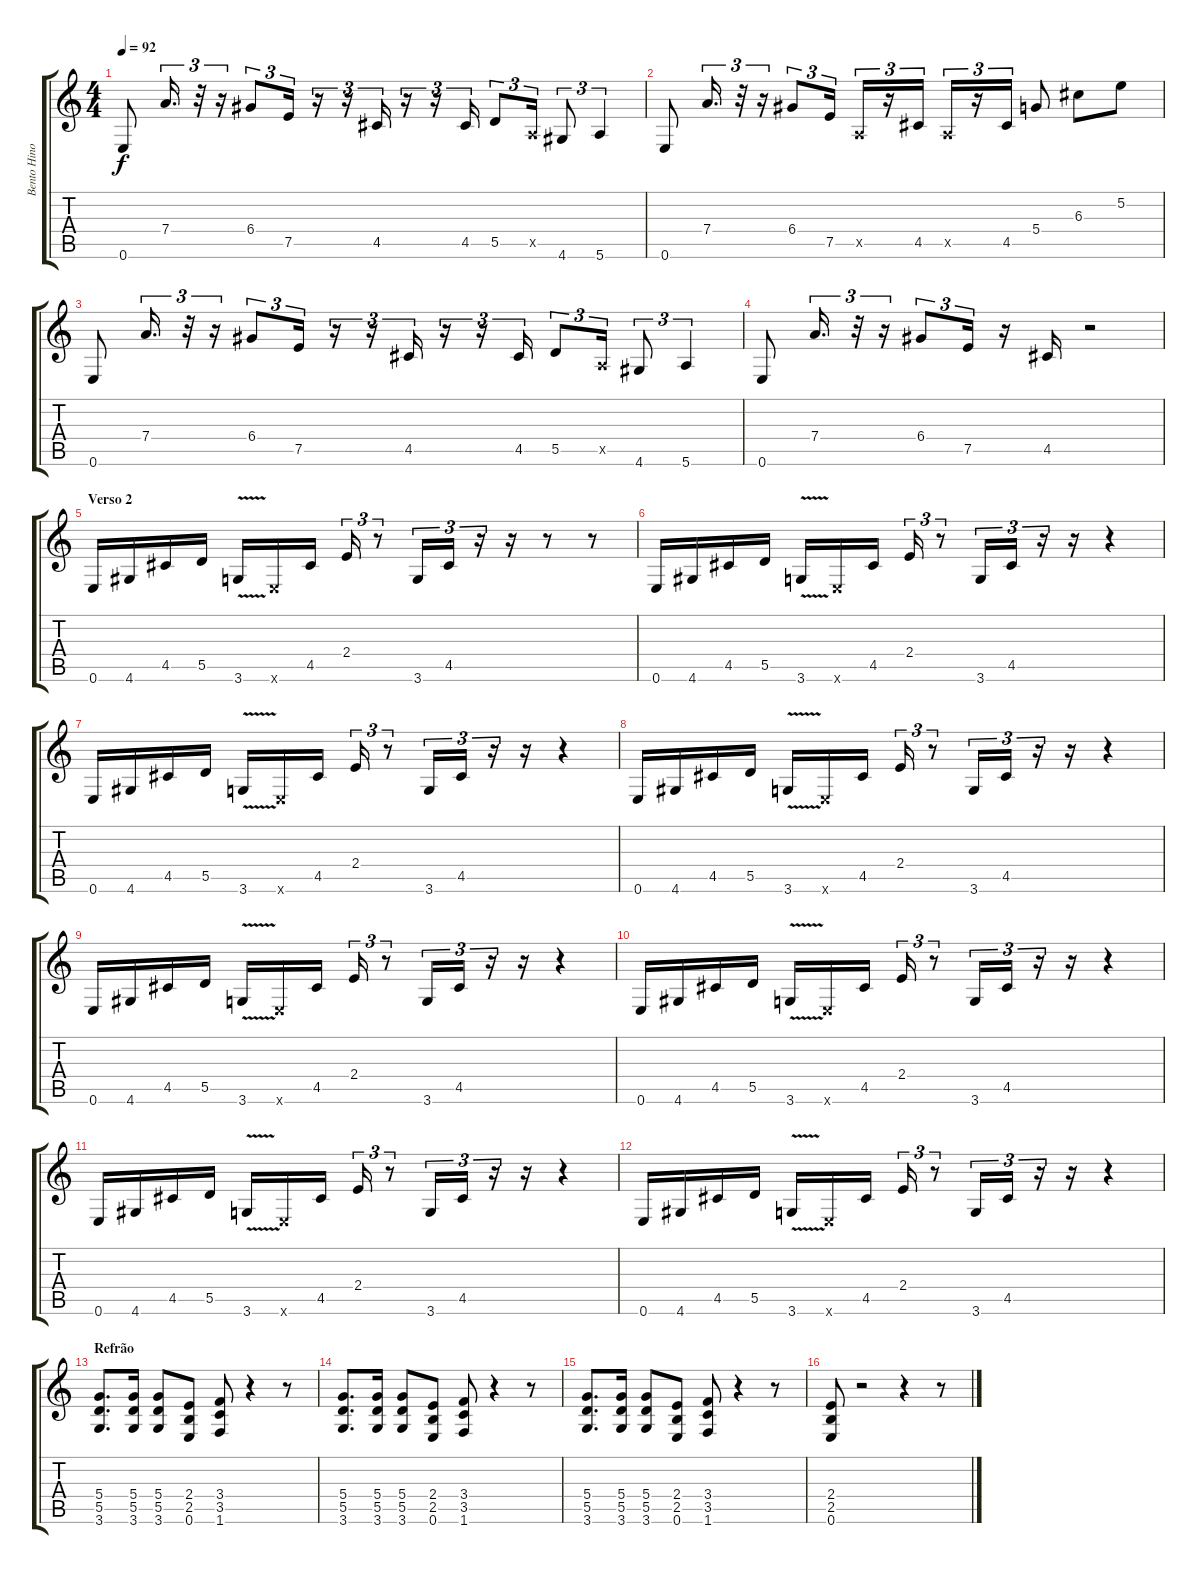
\track ("Bento Hinoto" "Bento Hino") {instrument distortionguitar}
\staff {score tabs}
\tuning (E4 B3 G3 D3 A2 E2) {hide}
\ts (4 4)
\tempo 92
\clef g2
\ks c
0.6.8{dy f} 7.4.16{d tu (3 2)} r.32{tu (3 2)} r.16{tu (3 2)} 6.4.8{tu (3 2)} 7.5.16{tu (3 2)} r.16{tu (3 2)} r.16{tu (3 2)} 4.5.16{tu (3 2)} r.16{tu (3 2)} r.16{tu (3 2)} 4.5.16{tu (3 2)} 5.5.8{tu (3 2)} 0.5{x}.16{tu (3 2)} 4.6.8{tu (3 2)} 5.6.4{tu (3 2)} |
0.6.8 7.4.16{d tu (3 2)} r.32{tu (3 2)} r.16{tu (3 2)} 6.4.8{tu (3 2)} 7.5.16{tu (3 2)} 0.5{x}.16{tu (3 2)} r.16{tu (3 2)} 4.5.16{tu (3 2)} 0.5{x}.16{tu (3 2)} r.16{tu (3 2)} 4.5.16{tu (3 2)} 5.4.8 6.3.8 5.2.8 |
0.6.8 7.4.16{d tu (3 2)} r.32{tu (3 2)} r.16{tu (3 2)} 6.4.8{tu (3 2)} 7.5.16{tu (3 2)} r.16{tu (3 2)} r.16{tu (3 2)} 4.5.16{tu (3 2)} r.16{tu (3 2)} r.16{tu (3 2)} 4.5.16{tu (3 2)} 5.5.8{tu (3 2)} 0.5{x}.16{tu (3 2)} 4.6.8{tu (3 2)} 5.6.4{tu (3 2)} |
0.6.8 7.4.16{d tu (3 2)} r.32{tu (3 2)} r.16{tu (3 2)} 6.4.8{tu (3 2)} 7.5.16{tu (3 2)} r.16 4.5.16 r.2 |
\section ("" "Verso 2")
0.6.16 4.6.16 4.5.16 5.5.16 3.6{v}.16 0.6{x}.16 4.5.16{beam splitsecondary} 2.4.16{tu (3 2)} r.8{tu (3 2)} 3.6.16{tu (3 2)} 4.5.16{tu (3 2)} r.16{tu (3 2)} r.16 r.8 r.8 |
0.6.16 4.6.16 4.5.16 5.5.16 3.6{v}.16 0.6{x}.16 4.5.16{beam splitsecondary} 2.4.16{tu (3 2)} r.8{tu (3 2)} 3.6.16{tu (3 2)} 4.5.16{tu (3 2)} r.16{tu (3 2)} r.16 r.4 |
0.6.16 4.6.16 4.5.16 5.5.16 3.6{v}.16 0.6{x}.16 4.5.16{beam splitsecondary} 2.4.16{tu (3 2)} r.8{tu (3 2)} 3.6.16{tu (3 2)} 4.5.16{tu (3 2)} r.16{tu (3 2)} r.16 r.4 |
0.6.16 4.6.16 4.5.16 5.5.16 3.6{v}.16 0.6{x}.16 4.5.16{beam splitsecondary} 2.4.16{tu (3 2)} r.8{tu (3 2)} 3.6.16{tu (3 2)} 4.5.16{tu (3 2)} r.16{tu (3 2)} r.16 r.4 |
0.6.16 4.6.16 4.5.16 5.5.16 3.6{v}.16 0.6{x}.16 4.5.16{beam splitsecondary} 2.4.16{tu (3 2)} r.8{tu (3 2)} 3.6.16{tu (3 2)} 4.5.16{tu (3 2)} r.16{tu (3 2)} r.16 r.4 |
0.6.16 4.6.16 4.5.16 5.5.16 3.6{v}.16 0.6{x}.16 4.5.16{beam splitsecondary} 2.4.16{tu (3 2)} r.8{tu (3 2)} 3.6.16{tu (3 2)} 4.5.16{tu (3 2)} r.16{tu (3 2)} r.16 r.4 |
0.6.16 4.6.16 4.5.16 5.5.16 3.6{v}.16 0.6{x}.16 4.5.16{beam splitsecondary} 2.4.16{tu (3 2)} r.8{tu (3 2)} 3.6.16{tu (3 2)} 4.5.16{tu (3 2)} r.16{tu (3 2)} r.16 r.4 |
0.6.16 4.6.16 4.5.16 5.5.16 3.6{v}.16 0.6{x}.16 4.5.16{beam splitsecondary} 2.4.16{tu (3 2)} r.8{tu (3 2)} 3.6.16{tu (3 2)} 4.5.16{tu (3 2)} r.16{tu (3 2)} r.16 r.4 |
\section ("" "Refrão")
(5.4 5.5 3.6).8{d} (5.4 5.5 3.6).16 (5.4 5.5 3.6).8 (2.4 2.5 0.6).8 (3.4 3.5 1.6).8 r.4 r.8 |
(5.4 5.5 3.6).8{d} (5.4 5.5 3.6).16 (5.4 5.5 3.6).8 (2.4 2.5 0.6).8 (3.4 3.5 1.6).8 r.4 r.8 |
(5.4 5.5 3.6).8{d} (5.4 5.5 3.6).16 (5.4 5.5 3.6).8 (2.4 2.5 0.6).8 (3.4 3.5 1.6).8 r.4 r.8 |
(2.4 2.5 0.6).8 r.2 r.4 r.8
